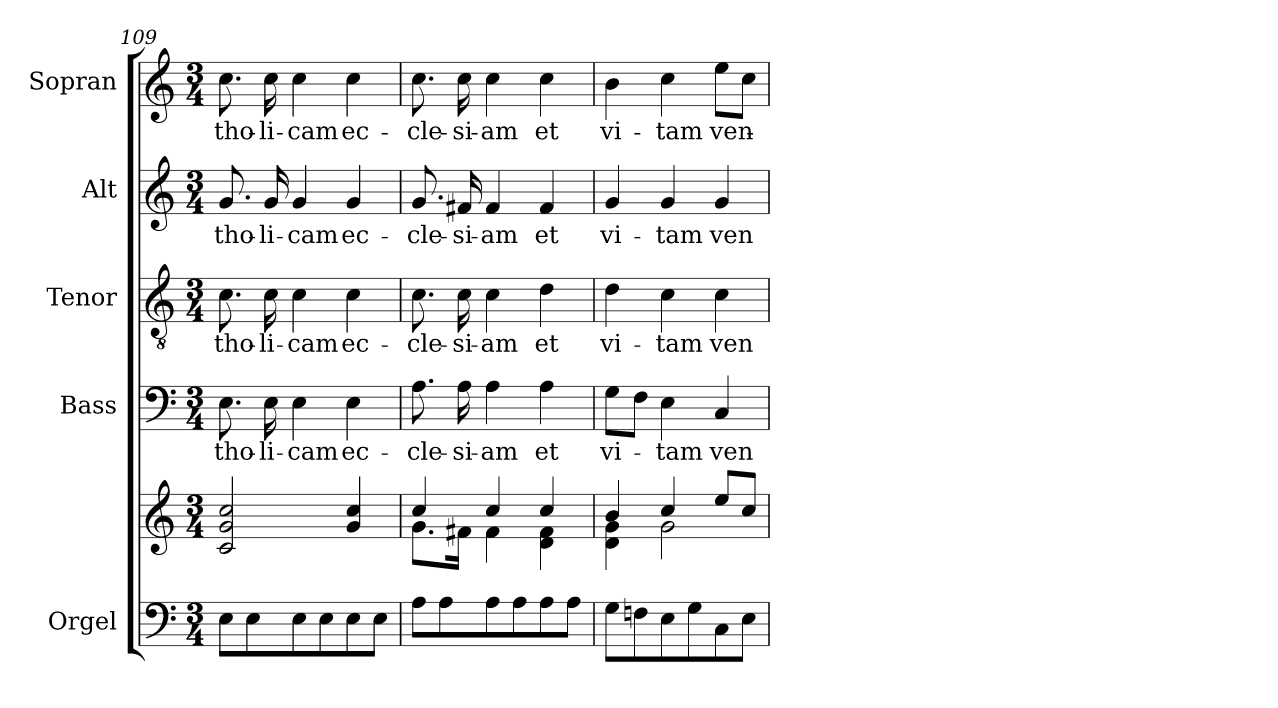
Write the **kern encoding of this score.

**kern	**kern	**kern	**text	**kern	**text	**kern	**text	**kern	**text
*part5	*part5	*part4	*part4	*part3	*part3	*part2	*part2	*part1	*part1
*staff6	*staff5	*staff4	*staff4	*staff3	*staff3	*staff2	*staff2	*staff1	*staff1
*I"Orgel	*	*I"Bass	*	*I"Tenor	*	*I"Alt	*	*I"Sopran	*
*I'Org.	*	*I'B.	*	*I'T.	*	*I'A.	*	*I'S.	*
*clefF4	*clefG2	*clefF4	*	*clefGv2	*	*clefG2	*	*clefG2	*
*k[]	*k[]	*k[]	*	*k[]	*	*k[]	*	*k[]	*
*C:	*C:	*C:	*	*C:	*	*C:	*	*C:	*
*M3/4	*M3/4	*M3/4	*	*M3/4	*	*M3/4	*	*M3/4	*
=109	=109	=109	=109	=109	=109	=109	=109	=109	=109
!	!	!	!LO:LY:b	!	!LO:LY:b	!	!LO:LY:b	!	!LO:LY:b
8E\L	2c/ 2g/ 2cc/	8.E\	-tho-	8.c\	-tho-	8.g/	-tho-	8.cc\	-tho-
8E\	.	.	.	.	.	.	.	.	.
!	!	!	!LO:LY:b	!	!LO:LY:b	!	!LO:LY:b	!	!LO:LY:b
.	.	16E\	-li-	16c\	-li-	16g/	-li-	16cc\	-li-
!	!	!	!LO:LY:b	!	!LO:LY:b	!	!LO:LY:b	!	!LO:LY:b
8E\	.	4E\	-cam	4c\	-cam	4g/	-cam	4cc\	-cam
8E\	.	.	.	.	.	.	.	.	.
!	!	!	!LO:LY:b	!	!LO:LY:b	!	!LO:LY:b	!	!LO:LY:b
8E\	4g/ 4cc/	4E\	ec-	4c\	ec-	4g/	ec-	4cc\	ec-
8E\J	.	.	.	.	.	.	.	.	.
=110	=110	=110	=110	=110	=110	=110	=110	=110	=110
*	*^	*	*	*	*	*	*	*	*
!	!	!	!	!LO:LY:b	!	!LO:LY:b	!	!LO:LY:b	!	!LO:LY:b
8A\L	4cc/	8.g\L	8.A\	-cle-	8.c\	-cle-	8.g/	-cle-	8.cc\	-cle-
8A\	.	.	.	.	.	.	.	.	.	.
!	!	!	!	!LO:LY:b	!	!LO:LY:b	!	!LO:LY:b	!	!LO:LY:b
.	.	16f#X\Jk	16A\	-si-	16c\	-si-	16f#X/	-si-	16cc\	-si-
!	!	!	!	!LO:LY:b	!	!LO:LY:b	!	!LO:LY:b	!	!LO:LY:b
8A\	4cc/	4f#\	4A\	-am	4c\	-am	4f#/	-am	4cc\	-am
8A\	.	.	.	.	.	.	.	.	.	.
!	!	!	!	!LO:LY:b	!	!LO:LY:b	!	!LO:LY:b	!	!LO:LY:b
8A\	4cc/	4d\ 4f#\	4A\	et	4d\	et	4f#/	et	4cc\	et
8A\J	.	.	.	.	.	.	.	.	.	.
=111	=111	=111	=111	=111	=111	=111	=111	=111	=111	=111
!	!	!	!	!LO:LY:b	!	!LO:LY:b	!	!LO:LY:b	!	!LO:LY:b
8G\L	4b/	4d\ 4g\	8G\L	vi-	4d\	vi-	4g/	vi-	4b\	vi-
8Fn\	.	.	8F\J	.	.	.	.	.	.	.
!	!	!	!	!LO:LY:b	!	!LO:LY:b	!	!LO:LY:b	!	!LO:LY:b
8E\	4cc/	2g\	4E\	-tam	4c\	-tam	4g/	-tam	4cc\	-tam
8G\	.	.	.	.	.	.	.	.	.	.
!	!	!	!	!LO:LY:b	!	!LO:LY:b	!	!LO:LY:b	!	!LO:LY:b
8C\	8ee/L	.	4C/	ven-	4c\	ven-	4g/	ven-	8ee\L	ven-
8E\J	8cc/J	.	.	.	.	.	.	.	8cc\J	.
*	*v	*v	*	*	*	*	*	*	*	*
=	=	=	=	=	=	=	=	=	=
*-	*-	*-	*-	*-	*-	*-	*-	*-	*-
